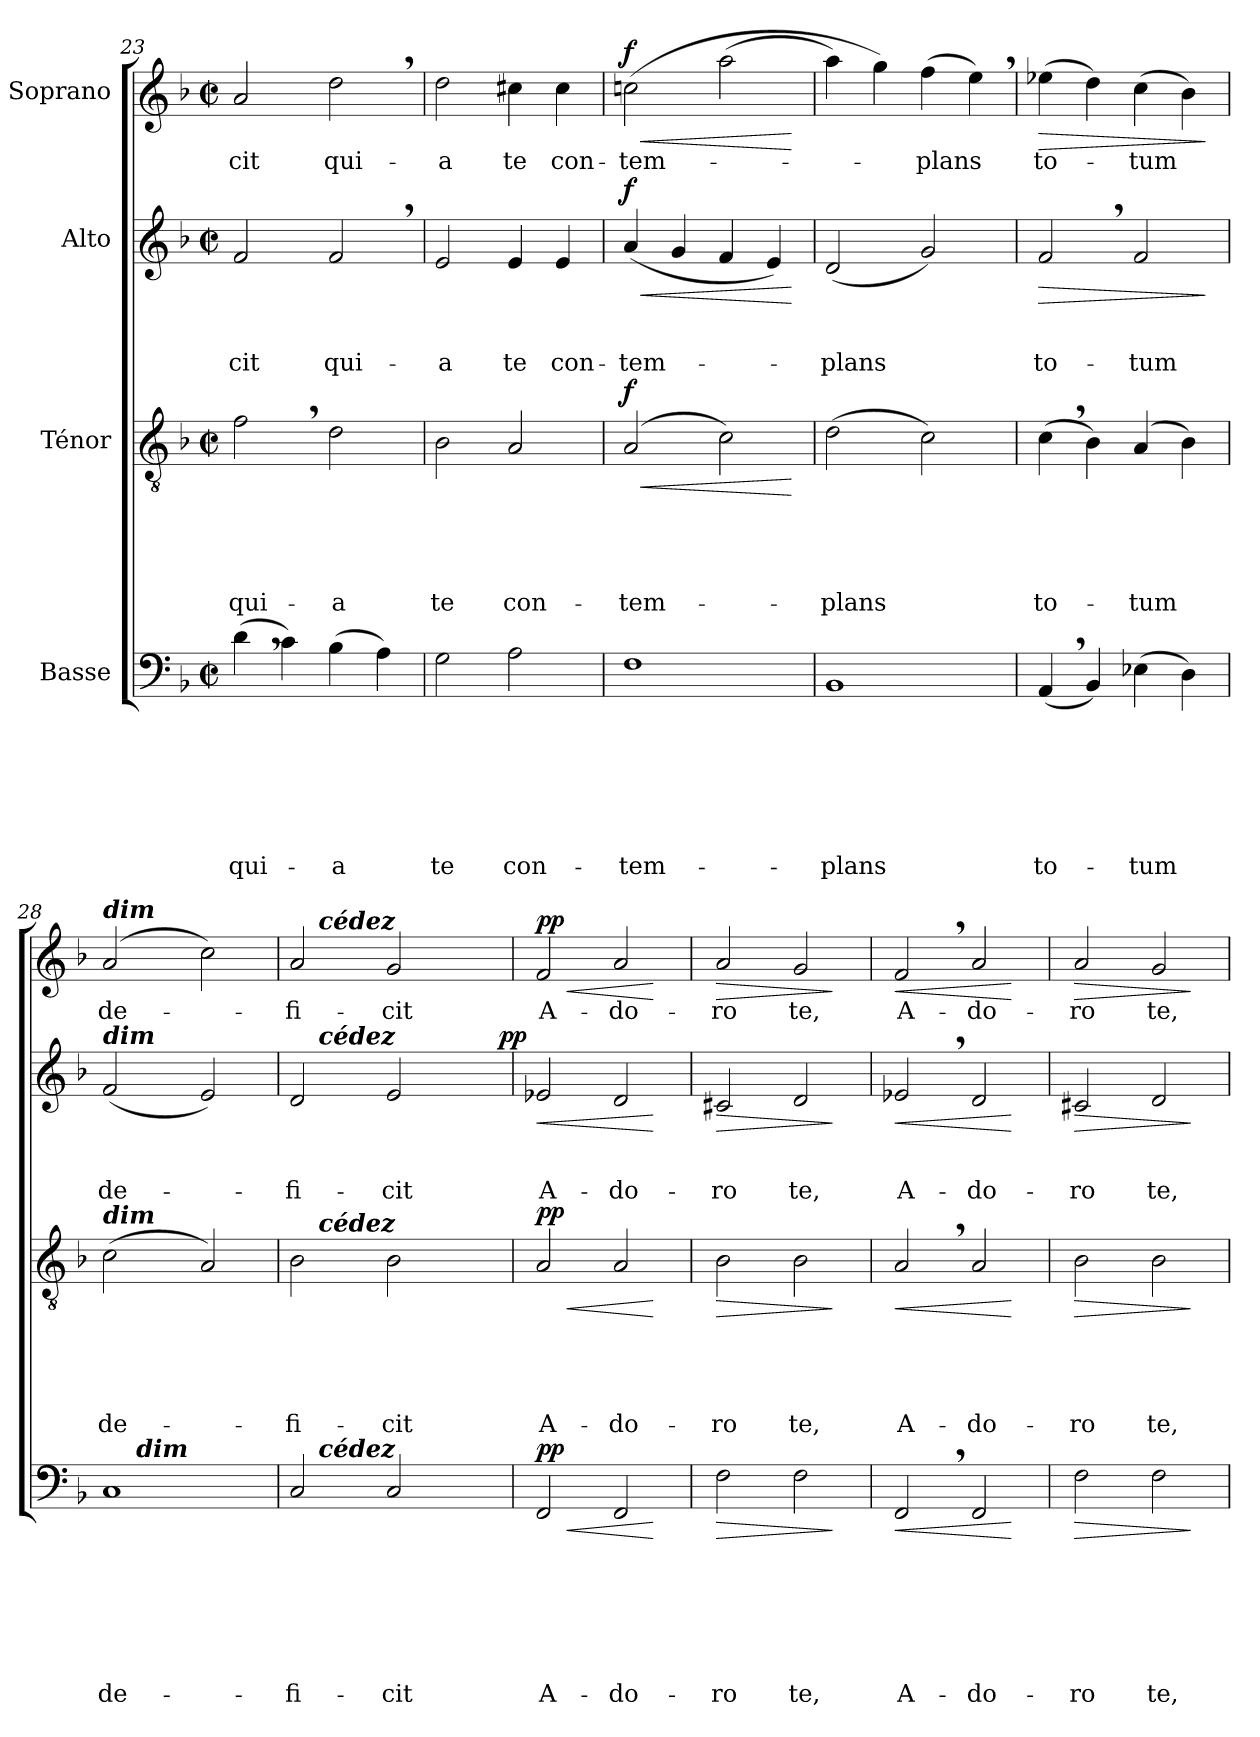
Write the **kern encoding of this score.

**kern	**text	**text	**text	**text	**text	**text	**text	**dynam	**kern	**text	**text	**text	**text	**text	**dynam	**kern	**text	**text	**text	**dynam	**kern	**text	**dynam
*part4	*part4	*part4	*part4	*part4	*part4	*part4	*part4	*part4	*part3	*part3	*part3	*part3	*part3	*part3	*part3	*part2	*part2	*part2	*part2	*part2	*part1	*part1	*part1
*staff4	*staff4	*staff4	*staff4	*staff4	*staff4	*staff4	*staff4	*staff4	*staff3	*staff3	*staff3	*staff3	*staff3	*staff3	*staff3	*staff2	*staff2	*staff2	*staff2	*staff2	*staff1	*staff1	*staff1
*I"Basse	*	*	*	*	*	*	*	*	*I"Ténor	*	*	*	*	*	*	*I"Alto	*	*	*	*	*I"Soprano	*	*
*clefF4	*	*	*	*	*	*	*	*	*clefGv2	*	*	*	*	*	*	*clefG2	*	*	*	*	*clefG2	*	*
*k[b-]	*	*	*	*	*	*	*	*	*k[b-]	*	*	*	*	*	*	*k[b-]	*	*	*	*	*k[b-]	*	*
*F:	*	*	*	*	*	*	*	*	*F:	*	*	*	*	*	*	*F:	*	*	*	*	*F:	*	*
*M2/2	*	*	*	*	*	*	*	*	*M2/2	*	*	*	*	*	*	*M2/2	*	*	*	*	*M2/2	*	*
*met(c|)	*	*	*	*	*	*	*	*	*met(c|)	*	*	*	*	*	*	*met(c|)	*	*	*	*	*met(c|)	*	*
=23	=23	=23	=23	=23	=23	=23	=23	=23	=23	=23	=23	=23	=23	=23	=23	=23	=23	=23	=23	=23	=23	=23	=23
!	!	!	!	!	!	!	!LO:LY:b	!	!	!	!	!	!	!LO:LY:b	!	!	!	!	!LO:LY:b	!	!	!LO:LY:b	!
(>4d,<\	.	.	.	.	.	.	qui-	.	2f,>\	.	.	.	.	qui-	.	2f/	.	.	-cit	.	2a/	-cit	.
4c\)	.	.	.	.	.	.	.	.	.	.	.	.	.	.	.	.	.	.	.	.	.	.	.
!	!	!	!	!	!	!	!LO:LY:b	!	!	!	!	!	!	!LO:LY:b	!	!	!	!	!LO:LY:b	!	!	!LO:LY:b	!
(>4B-\	.	.	.	.	.	.	-a	.	2d\	.	.	.	.	-a	.	2f,>/	.	.	qui-	.	2dd,>\	qui-	.
4A\)	.	.	.	.	.	.	.	.	.	.	.	.	.	.	.	.	.	.	.	.	.	.	.
=24	=24	=24	=24	=24	=24	=24	=24	=24	=24	=24	=24	=24	=24	=24	=24	=24	=24	=24	=24	=24	=24	=24	=24
!	!	!	!	!	!	!	!LO:LY:b	!	!	!	!	!	!	!LO:LY:b	!	!	!	!	!LO:LY:b	!	!	!LO:LY:b	!
2G\	.	.	.	.	.	.	te	.	2B-\	.	.	.	.	te	.	2e/	.	.	-a	.	2dd\	-a	.
!	!	!	!	!	!	!	!LO:LY:b	!	!	!	!	!	!	!LO:LY:b	!	!	!	!	!LO:LY:b	!	!	!LO:LY:b	!
2A\	.	.	.	.	.	.	con-	.	2A/	.	.	.	.	con-	.	4e/	.	.	te	.	4cc#X\	te	.
!	!	!	!	!	!	!	!	!	!	!	!	!	!	!	!	!	!	!	!LO:LY:b	!	!	!LO:LY:b	!
.	.	.	.	.	.	.	.	.	.	.	.	.	.	.	.	4e/	.	.	con-	.	4cc#\	con-	.
=25	=25	=25	=25	=25	=25	=25	=25	=25	=25	=25	=25	=25	=25	=25	=25	=25	=25	=25	=25	=25	=25	=25	=25
!	!	!	!	!	!	!	!LO:LY:b	!	!	!	!	!	!	!LO:LY:b	!LO:HP:b	!	!	!	!LO:LY:b	!LO:HP:b	!	!LO:LY:b	!LO:HP:b
!	!	!	!	!	!	!	!	!	!	!	!	!	!	!	!LO:DY:n=1:a	!	!	!	!	!LO:DY:n=1:a	!	!	!LO:DY:n=1:a
1F	.	.	.	.	.	.	-tem-	.	(<2A/	.	.	.	.	-tem-	< f	(<4a/	.	.	-tem-	< f	(<2ccn\	-tem-	< f
.	.	.	.	.	.	.	.	.	.	.	.	.	.	.	.	4g/	.	.	.	.	.	.	.
.	.	.	.	.	.	.	.	.	2c\)	.	.	.	.	.	.	4f/	.	.	.	.	(<2aa\	.	.
.	.	.	.	.	.	.	.	.	.	.	.	.	.	.	.	4e/)	.	.	.	.	.	.	.
.	.	.	.	.	.	.	.	.	.	.	.	.	.	.	[	.	.	.	.	[	.	.	[
!!LO:LB:g=z
=26	=26	=26	=26	=26	=26	=26	=26	=26	=26	=26	=26	=26	=26	=26	=26	=26	=26	=26	=26	=26	=26	=26	=26
!	!	!	!	!	!	!	!LO:LY:b	!	!	!	!	!	!	!LO:LY:b	!	!	!	!	!LO:LY:b	!	!	!	!
1BB-	.	.	.	.	.	.	-plans	.	(>2d\	.	.	.	.	-plans	.	(<2d/	.	.	-plans	.	4aa\)	.	.
.	.	.	.	.	.	.	.	.	.	.	.	.	.	.	.	.	.	.	.	.	4gg\)	.	.
!	!	!	!	!	!	!	!	!	!	!	!	!	!	!	!	!	!	!	!	!	!	!LO:LY:b	!
.	.	.	.	.	.	.	.	.	2c\)	.	.	.	.	.	.	2g/)	.	.	.	.	(>4ff\	-plans	.
.	.	.	.	.	.	.	.	.	.	.	.	.	.	.	.	.	.	.	.	.	4ee,>\)	.	.
=27	=27	=27	=27	=27	=27	=27	=27	=27	=27	=27	=27	=27	=27	=27	=27	=27	=27	=27	=27	=27	=27	=27	=27
!	!	!	!	!	!	!	!LO:LY:b	!	!	!	!	!	!	!LO:LY:b	!	!	!	!	!LO:LY:b	!LO:HP:b	!	!LO:LY:b	!LO:HP:b
(<4AA,>/	.	.	.	.	.	.	to-	.	(>4c,>\	.	.	.	.	to-	.	2f,>/	.	.	to-	>	(>4ee-X\	to-	>
4BB-/)	.	.	.	.	.	.	.	.	4B-\)	.	.	.	.	.	.	.	.	.	.	.	4dd\)	.	.
!	!	!	!	!	!	!	!LO:LY:b	!	!	!	!	!	!	!LO:LY:b	!	!	!	!	!LO:LY:b	!	!	!LO:LY:b	!
(>4E-X\	.	.	.	.	.	.	-tum	.	(<4A/	.	.	.	.	-tum	.	2f/	.	.	-tum	.	(>4cc\	-tum	.
4D\)	.	.	.	.	.	.	.	.	4B-\)	.	.	.	.	.	.	.	.	.	.	.	4b-\)	.	.
.	.	.	.	.	.	.	.	.	.	.	.	.	.	.	.	.	.	.	.	]	.	.	]
=28	=28	=28	=28	=28	=28	=28	=28	=28	=28	=28	=28	=28	=28	=28	=28	=28	=28	=28	=28	=28	=28	=28	=28
!	!	!	!	!	!	!	!	!	!	!	!	!	!	!	!	!	!	!	!	!	!LO:TX:a:Bi:t=dim	!	!
!	!	!	!	!	!	!	!	!	!	!	!	!	!	!	!	!LO:TX:a:Bi:t=dim	!	!	!	!	!	!	!
!	!	!	!	!	!	!	!	!	!LO:TX:a:Bi:t=dim	!	!	!	!	!	!	!	!	!	!	!	!	!	!
!	!	!	!	!	!	!	!LO:LY:b	!	!	!	!	!	!	!LO:LY:b	!	!	!	!	!LO:LY:b	!	!	!LO:LY:b	!
*^	*	*	*	*	*	*	*	*	*	*	*	*	*	*	*	*	*	*	*	*	*	*	*
1C	8ryy	.	.	.	.	.	.	de-	.	(>2c\	.	.	.	.	de-	.	(<2f/	.	.	de-	.	(<2a/	de-	.
!	!LO:TX:a:Bi:t=dim	!	!	!	!	!	!	!	!	!	!	!	!	!	!	!	!	!	!	!	!	!	!	!
.	2..ryy	.	.	.	.	.	.	.	.	.	.	.	.	.	.	.	.	.	.	.	.	.	.	.
.	.	.	.	.	.	.	.	.	.	2A/)	.	.	.	.	.	.	2e/)	.	.	.	.	2cc\)	.	.
=29	=29	=29	=29	=29	=29	=29	=29	=29	=29	=29	=29	=29	=29	=29	=29	=29	=29	=29	=29	=29	=29	=29	=29	=29
!	!	!	!	!	!	!	!	!LO:LY:b	!	!	!	!	!	!	!LO:LY:b	!	!	!	!	!LO:LY:b	!	!	!LO:LY:b	!
*	*	*	*	*	*	*	*	*	*	*^	*	*	*	*	*	*	*^	*	*	*	*	*^	*	*
*	*	*	*	*	*	*	*	*	*	*	*	*	*	*	*	*	*	*	*^	*	*	*	*	*	*	*	*
2C/	16.ryy	.	.	.	.	.	.	-fi-	.	2B-\	16.ryy	.	.	.	.	-fi-	.	2d/	2ryy	16.ryy	.	.	-fi-	.	2a/	16.ryy	-fi-	.
!	!	!	!	!	!	!	!	!	!	!	!	!	!	!	!	!	!	!	!	!	!	!	!	!	!	!LO:TX:a:Bi:t=cédez	!	!
!	!	!	!	!	!	!	!	!	!	!	!	!	!	!	!	!	!	!	!	!LO:TX:a:Bi:t=cédez	!	!	!	!	!	!	!	!
!	!	!	!	!	!	!	!	!	!	!	!LO:TX:a:Bi:t=cédez	!	!	!	!	!	!	!	!	!	!	!	!	!	!	!	!	!
!	!LO:TX:a:Bi:t=cédez	!	!	!	!	!	!	!	!	!	!	!	!	!	!	!	!	!	!	!	!	!	!	!	!	!	!	!
.	2ryy	.	.	.	.	.	.	.	.	.	2ryy	.	.	.	.	.	.	.	.	2ryy	.	.	.	.	.	2ryy	.	.
!	!	!	!	!	!	!	!	!LO:LY:b	!	!	!	!	!	!	!	!LO:LY:b	!	!	!	!	!	!	!LO:LY:b	!	!	!	!LO:LY:b	!
2C/	.	.	.	.	.	.	.	-cit	.	2B-\	.	.	.	.	.	-cit	.	2e/	4...ryy	.	.	.	-cit	.	2g/	.	-cit	.
.	4ryy	.	.	.	.	.	.	.	.	.	4ryy	.	.	.	.	.	.	.	.	4ryy	.	.	.	.	.	4ryy	.	.
.	8ryy	.	.	.	.	.	.	.	.	.	8ryy	.	.	.	.	.	.	.	.	8ryy	.	.	.	.	.	8ryy	.	.
!	!	!	!	!	!	!	!	!	!	!	!	!	!	!	!	!	!	!	!	!	!	!	!	!LO:DY:a	!	!	!	!
.	32ryy	.	.	.	.	.	.	.	.	.	32ryy	.	.	.	.	.	.	.	32ryy	32ryy	.	.	.	pp	.	32ryy	.	.
=30	=30	=30	=30	=30	=30	=30	=30	=30	=30	=30	=30	=30	=30	=30	=30	=30	=30	=30	=30	=30	=30	=30	=30	=30	=30	=30	=30	=30
!	!	!	!	!	!	!	!	!LO:LY:b	!LO:HP:b	!	!	!	!	!	!	!LO:LY:b	!LO:HP:b	!	!	!	!	!	!LO:LY:b	!LO:HP:b	!	!	!LO:LY:b	!LO:HP:b
!	!	!	!	!	!	!	!	!	!LO:DY:n=1:a	!	!	!	!	!	!	!	!LO:DY:n=1:a	!	!	!	!	!	!	!	!	!	!	!LO:DY:n=1:a
*v	*v	*	*	*	*	*	*	*	*	*	*	*	*	*	*	*	*	*v	*v	*v	*	*	*	*	*v	*v	*	*
*	*	*	*	*	*	*	*	*	*v	*v	*	*	*	*	*	*	*	*	*	*	*	*	*	*
2FF/	.	.	.	.	.	.	A-	< pp	2A/	.	.	.	.	A-	< pp	2e-X/	.	.	A-	<	2f/	A-	< pp
!	!	!	!	!	!	!	!LO:LY:b	!	!	!	!	!	!	!LO:LY:b	!	!	!	!	!LO:LY:b	!	!	!LO:LY:b	!
2FF/	.	.	.	.	.	.	-do-	.	2A/	.	.	.	.	-do-	.	2d/	.	.	-do-	.	2a/	-do-	.
.	.	.	.	.	.	.	.	[	.	.	.	.	.	.	[	.	.	.	.	[	.	.	[
=31	=31	=31	=31	=31	=31	=31	=31	=31	=31	=31	=31	=31	=31	=31	=31	=31	=31	=31	=31	=31	=31	=31	=31
!	!	!	!	!	!	!	!LO:LY:b	!LO:HP:b	!	!	!	!	!	!LO:LY:b	!LO:HP:b	!	!	!	!LO:LY:b	!LO:HP:b	!	!LO:LY:b	!LO:HP:b
2F\	.	.	.	.	.	.	-ro	>	2B-\	.	.	.	.	-ro	>	2c#X/	.	.	-ro	>	2a/	-ro	>
!	!	!	!	!	!	!	!LO:LY:b	!	!	!	!	!	!	!LO:LY:b	!	!	!	!	!LO:LY:b	!	!	!LO:LY:b	!
2F\	.	.	.	.	.	.	te,	.	2B-\	.	.	.	.	te,	.	2d/	.	.	te,	.	2g/	te,	.
.	.	.	.	.	.	.	.	]	.	.	.	.	.	.	]	.	.	.	.	]	.	.	]
=32	=32	=32	=32	=32	=32	=32	=32	=32	=32	=32	=32	=32	=32	=32	=32	=32	=32	=32	=32	=32	=32	=32	=32
!	!	!	!	!	!	!	!LO:LY:b	!LO:HP:b	!	!	!	!	!	!LO:LY:b	!LO:HP:b	!	!	!	!LO:LY:b	!LO:HP:b	!	!LO:LY:b	!LO:HP:b
2FF,>/	.	.	.	.	.	.	A-	<	2A,>/	.	.	.	.	A-	<	2e-X,>/	.	.	A-	<	2f,>/	A-	<
!	!	!	!	!	!	!	!LO:LY:b	!	!	!	!	!	!	!LO:LY:b	!	!	!	!	!LO:LY:b	!	!	!LO:LY:b	!
2FF/	.	.	.	.	.	.	-do-	.	2A/	.	.	.	.	-do-	.	2d/	.	.	-do-	.	2a/	-do-	.
.	.	.	.	.	.	.	.	[	.	.	.	.	.	.	[	.	.	.	.	[	.	.	[
!!LO:PB:g=z
=33	=33	=33	=33	=33	=33	=33	=33	=33	=33	=33	=33	=33	=33	=33	=33	=33	=33	=33	=33	=33	=33	=33	=33
!	!	!	!	!	!	!	!LO:LY:b	!LO:HP:b	!	!	!	!	!	!LO:LY:b	!LO:HP:b	!	!	!	!LO:LY:b	!LO:HP:b	!	!LO:LY:b	!LO:HP:b
2F\	.	.	.	.	.	.	-ro	>	2B-\	.	.	.	.	-ro	>	2c#X/	.	.	-ro	>	2a/	-ro	>
!	!	!	!	!	!	!	!LO:LY:b	!	!	!	!	!	!	!LO:LY:b	!	!	!	!	!LO:LY:b	!	!	!LO:LY:b	!
2F\	.	.	.	.	.	.	te,	.	2B-\	.	.	.	.	te,	.	2d/	.	.	te,	.	2g/	te,	.
.	.	.	.	.	.	.	.	]	.	.	.	.	.	.	]	.	.	.	.	]	.	.	]
=	=	=	=	=	=	=	=	=	=	=	=	=	=	=	=	=	=	=	=	=	=	=	=
*-	*-	*-	*-	*-	*-	*-	*-	*-	*-	*-	*-	*-	*-	*-	*-	*-	*-	*-	*-	*-	*-	*-	*-
